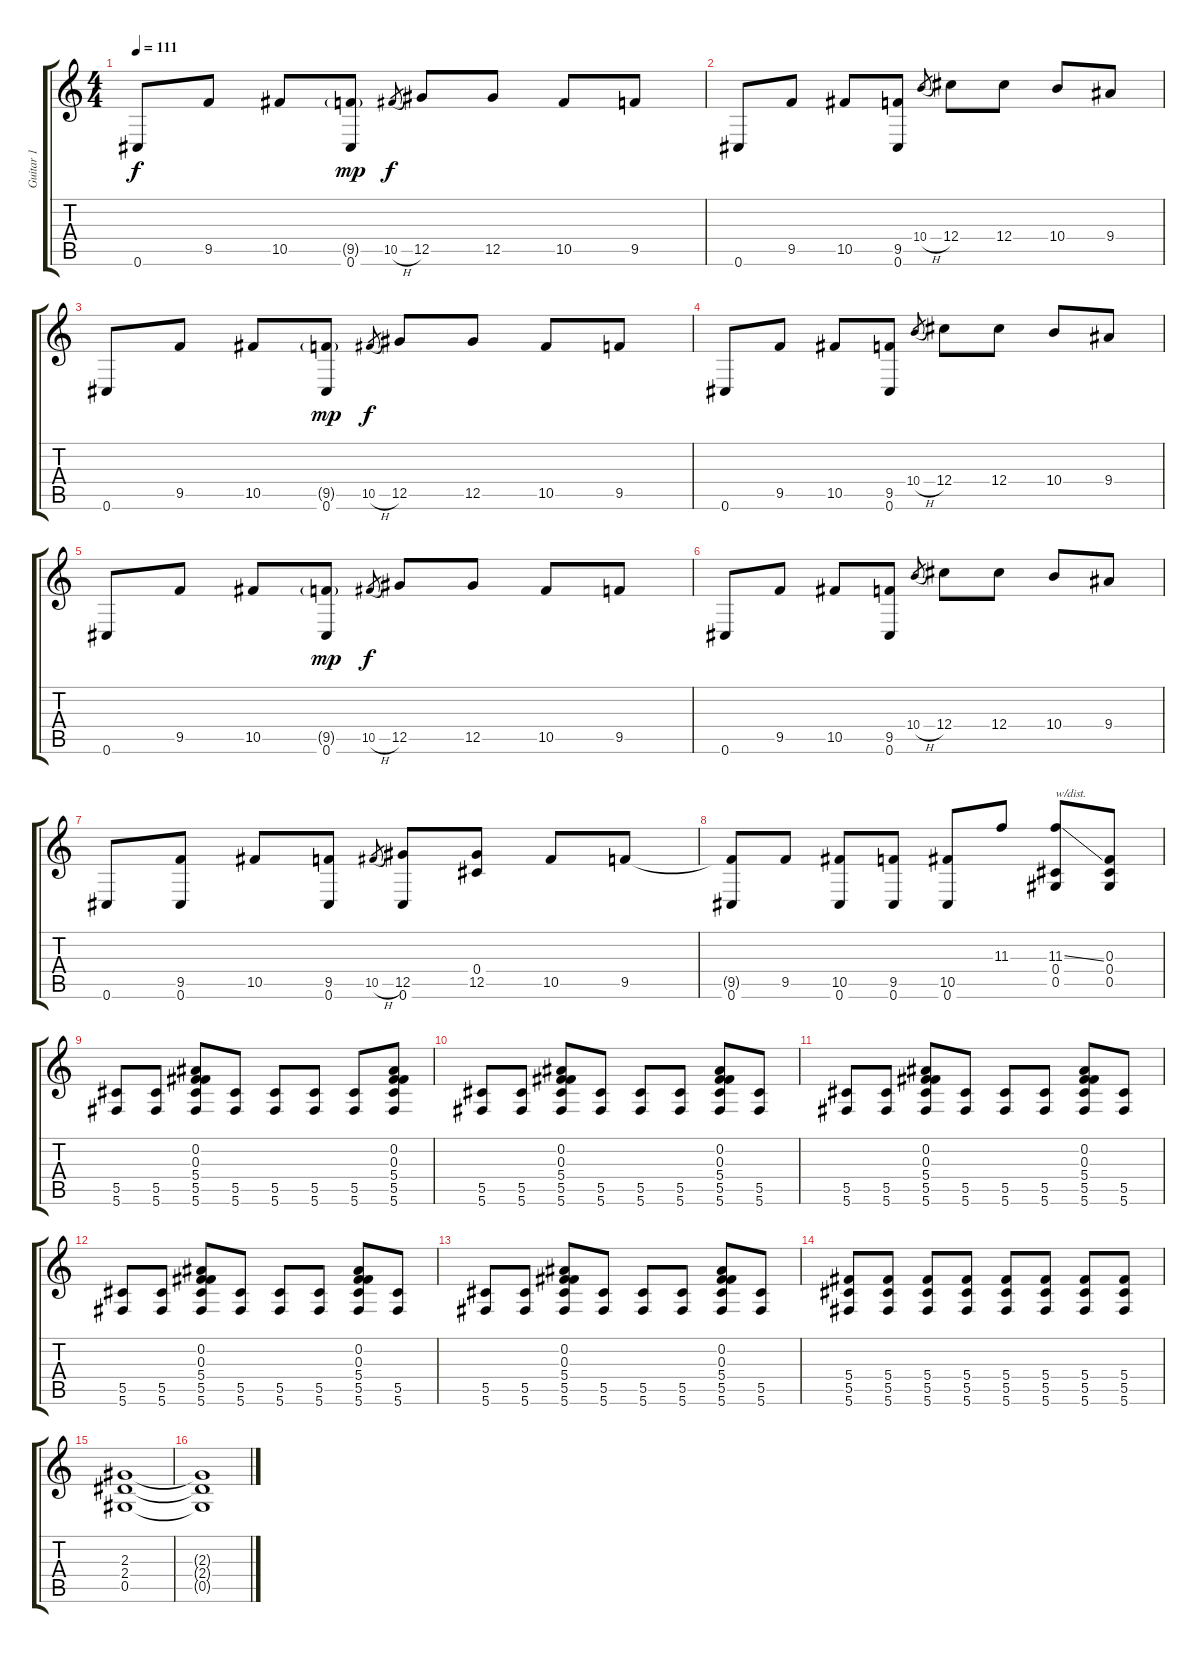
\track ("Guitar 1" "Guitar 1") {instrument distortionguitar}
\staff {score tabs}
\tuning (Eb4 Bb3 Gb3 Db3 Ab2 Db2) {hide}
\ts (4 4)
\tempo 111
\clef g2
\ks c
0.6.8{dy f} 9.5.8 10.5.8 (9.5{g} 0.6).8{dy mp} 10.5{h}.8{gr dy f} 12.5.8 12.5.8 10.5.8 9.5.8 |
0.6.8 9.5.8 10.5.8 (9.5 0.6).8 10.4{h}.8{gr} 12.4.8 12.4.8 10.4.8 9.4.8 |
0.6.8 9.5.8 10.5.8 (9.5{g} 0.6).8{dy mp} 10.5{h}.8{gr dy f} 12.5.8 12.5.8 10.5.8 9.5.8 |
0.6.8 9.5.8 10.5.8 (9.5 0.6).8 10.4{h}.8{gr} 12.4.8 12.4.8 10.4.8 9.4.8 |
0.6.8 9.5.8 10.5.8 (9.5{g} 0.6).8{dy mp} 10.5{h}.8{gr dy f} 12.5.8 12.5.8 10.5.8 9.5.8 |
0.6.8 9.5.8 10.5.8 (9.5 0.6).8 10.4{h}.8{gr} 12.4.8 12.4.8 10.4.8 9.4.8 |
0.6.8 (9.5 0.6).8 10.5.8 (9.5 0.6).8 10.5{h}.8{gr} (12.5 0.6).8 (0.4 12.5).8 10.5.8 9.5.8 |
(9.5{t} 0.6).8 9.5.8 (10.5 0.6).8 (9.5 0.6).8 (10.5 0.6).8 11.3.8 (11.3{ss} 0.4 0.5).8{txt "w/dist." instrument distortionguitar} (0.3 0.4 0.5).8 |
(5.5 5.6).8 (5.5 5.6).8 (0.2 0.3 5.4 5.5 5.6).8 (5.5 5.6).8 (5.5 5.6).8 (5.5 5.6).8 (5.5 5.6).8 (0.2 0.3 5.4 5.5 5.6).8 |
(5.5 5.6).8 (5.5 5.6).8 (0.2 0.3 5.4 5.5 5.6).8 (5.5 5.6).8 (5.5 5.6).8 (5.5 5.6).8 (0.2 0.3 5.4 5.5 5.6).8 (5.5 5.6).8 |
(5.5 5.6).8 (5.5 5.6).8 (0.2 0.3 5.4 5.5 5.6).8 (5.5 5.6).8 (5.5 5.6).8 (5.5 5.6).8 (0.2 0.3 5.4 5.5 5.6).8 (5.5 5.6).8 |
(5.5 5.6).8 (5.5 5.6).8 (0.2 0.3 5.4 5.5 5.6).8 (5.5 5.6).8 (5.5 5.6).8 (5.5 5.6).8 (0.2 0.3 5.4 5.5 5.6).8 (5.5 5.6).8 |
(5.5 5.6).8 (5.5 5.6).8 (0.2 0.3 5.4 5.5 5.6).8 (5.5 5.6).8 (5.5 5.6).8 (5.5 5.6).8 (0.2 0.3 5.4 5.5 5.6).8 (5.5 5.6).8 |
(5.4 5.5 5.6).8 (5.4 5.5 5.6).8 (5.4 5.5 5.6).8 (5.4 5.5 5.6).8 (5.4 5.5 5.6).8 (5.4 5.5 5.6).8 (5.4 5.5 5.6).8 (5.4 5.5 5.6).8 |
(2.3 2.4 0.5).1 |
(2.3{t} 2.4{t} 0.5{t}).1
